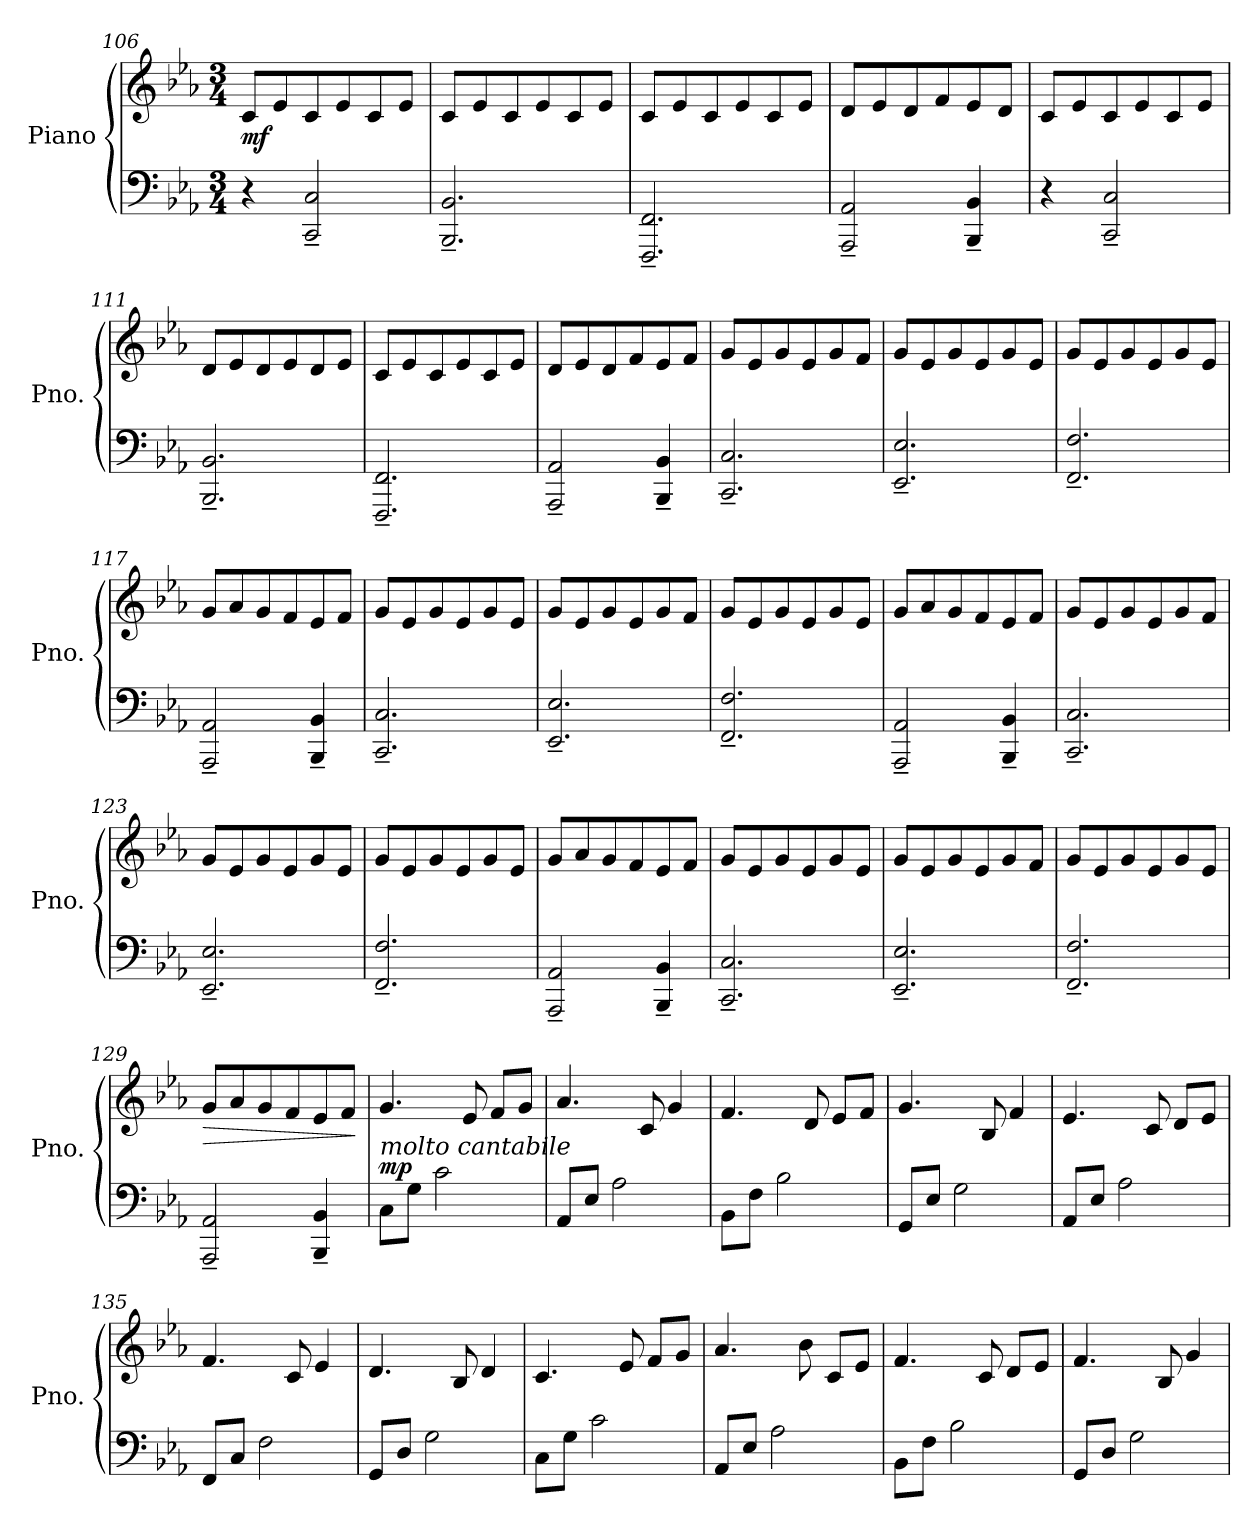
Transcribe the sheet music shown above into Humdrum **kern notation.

**kern	**kern	**dynam
*part1	*part1	*part1
*staff2	*staff1	*staff1/2
*I"Piano	*	*
*I'Pno.	*	*
!!LO:LB:g=z
*clefF4	*clefG2	*
*k[b-e-a-]	*k[b-e-a-]	*
*M3/4	*M3/4	*
=106	=106	=106
!	!	!LO:DY:b
4r	8c/L	mf
.	8e-/	.
2CC/~ 2C/~	8c/	.
.	8e-/	.
.	8c/	.
.	8e-/J	.
=107	=107	=107
2.BBB-/~ 2.BB-/~	8c/L	.
.	8e-/	.
.	8c/	.
.	8e-/	.
.	8c/	.
.	8e-/J	.
=108	=108	=108
2.FFF/~ 2.FF/~	8c/L	.
.	8e-/	.
.	8c/	.
.	8e-/	.
.	8c/	.
.	8e-/J	.
=109	=109	=109
2AAA-/~ 2AA-/~	8d/L	.
.	8e-/	.
.	8d/	.
.	8f/	.
4BBB-/~ 4BB-/~	8e-/	.
.	8d/J	.
=110	=110	=110
4r	8c/L	.
.	8e-/	.
2CC/~ 2C/~	8c/	.
.	8e-/	.
.	8c/	.
.	8e-/J	.
=111	=111	=111
2.BBB-/~ 2.BB-/~	8d/L	.
.	8e-/	.
.	8d/	.
.	8e-/	.
.	8d/	.
.	8e-/J	.
!!LO:LB:g=z
=112	=112	=112
2.FFF/~ 2.FF/~	8c/L	.
.	8e-/	.
.	8c/	.
.	8e-/	.
.	8c/	.
.	8e-/J	.
=113	=113	=113
2AAA-/~ 2AA-/~	8d/L	.
.	8e-/	.
.	8d/	.
.	8f/	.
4BBB-/~ 4BB-/~	8e-/	.
.	8f/J	.
=114	=114	=114
2.CC/~ 2.C/~	8g/L	.
.	8e-/	.
.	8g/	.
.	8e-/	.
.	8g/	.
.	8f/J	.
=115	=115	=115
2.EE-/~ 2.E-/~	8g/L	.
.	8e-/	.
.	8g/	.
.	8e-/	.
.	8g/	.
.	8e-/J	.
=116	=116	=116
2.FF/~ 2.F/~	8g/L	.
.	8e-/	.
.	8g/	.
.	8e-/	.
.	8g/	.
.	8e-/J	.
=117	=117	=117
2AAA-/~ 2AA-/~	8g/L	.
.	8a-/	.
.	8g/	.
.	8f/	.
4BBB-/~ 4BB-/~	8e-/	.
.	8f/J	.
!!LO:LB:g=z
=118	=118	=118
2.CC/~ 2.C/~	8g/L	.
.	8e-/	.
.	8g/	.
.	8e-/	.
.	8g/	.
.	8e-/J	.
=119	=119	=119
2.EE-/~ 2.E-/~	8g/L	.
.	8e-/	.
.	8g/	.
.	8e-/	.
.	8g/	.
.	8f/J	.
=120	=120	=120
2.FF/~ 2.F/~	8g/L	.
.	8e-/	.
.	8g/	.
.	8e-/	.
.	8g/	.
.	8e-/J	.
=121	=121	=121
2AAA-/~ 2AA-/~	8g/L	.
.	8a-/	.
.	8g/	.
.	8f/	.
4BBB-/~ 4BB-/~	8e-/	.
.	8f/J	.
=122	=122	=122
2.CC/~ 2.C/~	8g/L	.
.	8e-/	.
.	8g/	.
.	8e-/	.
.	8g/	.
.	8f/J	.
=123	=123	=123
2.EE-/~ 2.E-/~	8g/L	.
.	8e-/	.
.	8g/	.
.	8e-/	.
.	8g/	.
.	8e-/J	.
!!LO:LB:g=z
=124	=124	=124
2.FF/~ 2.F/~	8g/L	.
.	8e-/	.
.	8g/	.
.	8e-/	.
.	8g/	.
.	8e-/J	.
=125	=125	=125
2AAA-/~ 2AA-/~	8g/L	.
.	8a-/	.
.	8g/	.
.	8f/	.
4BBB-/~ 4BB-/~	8e-/	.
.	8f/J	.
=126	=126	=126
2.CC/~ 2.C/~	8g/L	.
.	8e-/	.
.	8g/	.
.	8e-/	.
.	8g/	.
.	8e-/J	.
=127	=127	=127
2.EE-/~ 2.E-/~	8g/L	.
.	8e-/	.
.	8g/	.
.	8e-/	.
.	8g/	.
.	8f/J	.
=128	=128	=128
2.FF/~ 2.F/~	8g/L	.
.	8e-/	.
.	8g/	.
.	8e-/	.
.	8g/	.
.	8e-/J	.
=129	=129	=129
!	!	!LO:HP:b
2AAA-/~ 2AA-/~	8g/L	>
.	8a-/	.
.	8g/	.
.	8f/	.
4BBB-/~ 4BB-/~	8e-/	.
.	8f/J	.
.	.	]
!!LO:PB:g=z
=130	=130	=130
!LO:TX:a:i:t=molto cantabile	!	!
!	!	!LO:DY:a=2
8C\L	4.g/	mp
8G\J	.	.
2c\	.	.
.	8e-/	.
.	8f/L	.
.	8g/J	.
=131	=131	=131
8AA-/L	4.a-/	.
8E-/J	.	.
2A-\	.	.
.	8c/	.
.	4g/	.
=132	=132	=132
8BB-\L	4.f/	.
8F\J	.	.
2B-\	.	.
.	8d/	.
.	8e-/L	.
.	8f/J	.
=133	=133	=133
8GG/L	4.g/	.
8E-/J	.	.
2G\	.	.
.	8B-/	.
.	4f/	.
!!LO:LB:g=z
=134	=134	=134
8AA-/L	4.e-/	.
8E-/J	.	.
2A-\	.	.
.	8c/	.
.	8d/L	.
.	8e-/J	.
=135	=135	=135
8FF/L	4.f/	.
8C/J	.	.
2F\	.	.
.	8c/	.
.	4e-/	.
=136	=136	=136
8GG/L	4.d/	.
8D/J	.	.
2G\	.	.
.	8B-/	.
.	4d/	.
=137	=137	=137
8C\L	4.c/	.
8G\J	.	.
2c\	.	.
.	8e-/	.
.	8f/L	.
.	8g/J	.
!!LO:LB:g=z
=138	=138	=138
8AA-/L	4.a-/	.
8E-/J	.	.
2A-\	.	.
.	8b-\	.
.	8c/L	.
.	8e-/J	.
=139	=139	=139
8BB-\L	4.f/	.
8F\J	.	.
2B-\	.	.
.	8c/	.
.	8d/L	.
.	8e-/J	.
=140	=140	=140
8GG/L	4.f/	.
8D/J	.	.
2G\	.	.
.	8B-/	.
.	4g/	.
=	=	=
*-	*-	*-
